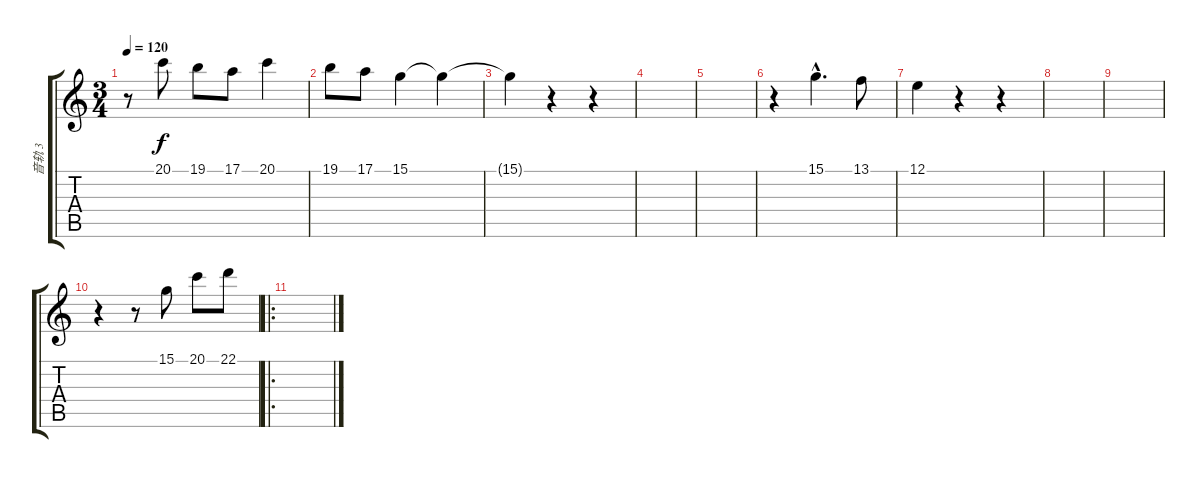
\track ("音轨 3" "音轨 3") {instrument voiceoohs}
\staff {score tabs}
\tuning (E4 B3 G3 D3 A2 E2) {hide}
\ts (3 4)
\tempo 120
\clef g2
\ks c
r.8{dy f} 20.1.8 19.1.8 17.1.8 20.1.4 |
19.1.8 17.1.8 15.1.4 15.1{t}.4 |
15.1{t}.4 r.4 r.4 |
|
|
r.4 15.1{hac}.4{d} 13.1.8 |
12.1.4 r.4 r.4 |
|
|
r.4 r.8 15.1.8 20.1.8 22.1.8 |
\ro
